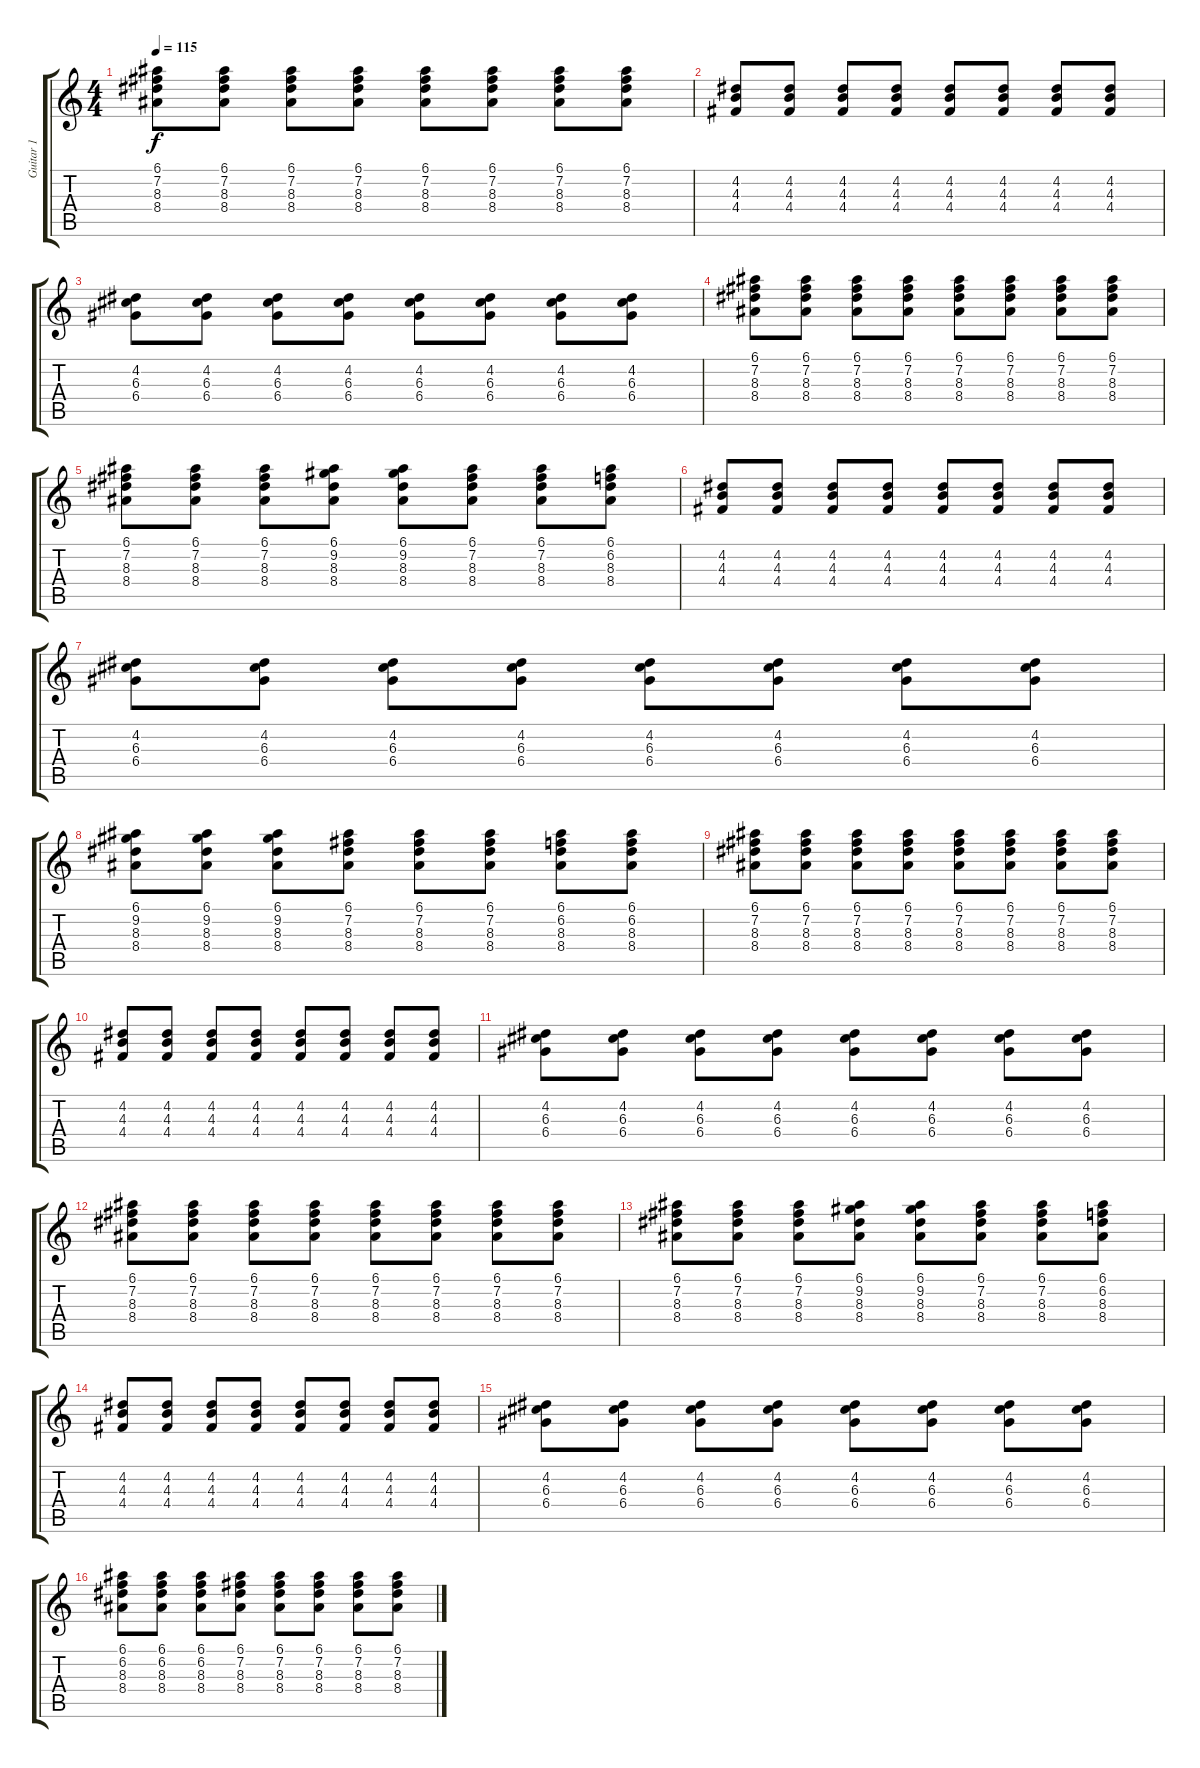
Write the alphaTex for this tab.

\track ("Guitar 1" "Guitar 1") {instrument overdrivenguitar}
\staff {score tabs}
\tuning (E4 B3 G3 D3 A2 E2) {hide}
\ts (4 4)
\tempo 115
\clef g2
\ks c
(6.1 7.2 8.3 8.4).8{dy f} (6.1 7.2 8.3 8.4).8 (6.1 7.2 8.3 8.4).8 (6.1 7.2 8.3 8.4).8 (6.1 7.2 8.3 8.4).8 (6.1 7.2 8.3 8.4).8 (6.1 7.2 8.3 8.4).8 (6.1 7.2 8.3 8.4).8 |
(4.2 4.3 4.4).8 (4.2 4.3 4.4).8 (4.2 4.3 4.4).8 (4.2 4.3 4.4).8 (4.2 4.3 4.4).8 (4.2 4.3 4.4).8 (4.2 4.3 4.4).8 (4.2 4.3 4.4).8 |
(4.2 6.3 6.4).8 (4.2 6.3 6.4).8 (4.2 6.3 6.4).8 (4.2 6.3 6.4).8 (4.2 6.3 6.4).8 (4.2 6.3 6.4).8 (4.2 6.3 6.4).8 (4.2 6.3 6.4).8 |
(6.1 7.2 8.3 8.4).8 (6.1 7.2 8.3 8.4).8 (6.1 7.2 8.3 8.4).8 (6.1 7.2 8.3 8.4).8 (6.1 7.2 8.3 8.4).8 (6.1 7.2 8.3 8.4).8 (6.1 7.2 8.3 8.4).8 (6.1 7.2 8.3 8.4).8 |
(6.1 7.2 8.3 8.4).8 (6.1 7.2 8.3 8.4).8 (6.1 7.2 8.3 8.4).8 (6.1 9.2 8.3 8.4).8 (6.1 9.2 8.3 8.4).8 (6.1 7.2 8.3 8.4).8 (6.1 7.2 8.3 8.4).8 (6.1 6.2 8.3 8.4).8 |
(4.2 4.3 4.4).8 (4.2 4.3 4.4).8 (4.2 4.3 4.4).8 (4.2 4.3 4.4).8 (4.2 4.3 4.4).8 (4.2 4.3 4.4).8 (4.2 4.3 4.4).8 (4.2 4.3 4.4).8 |
(4.2 6.3 6.4).8 (4.2 6.3 6.4).8 (4.2 6.3 6.4).8 (4.2 6.3 6.4).8 (4.2 6.3 6.4).8 (4.2 6.3 6.4).8 (4.2 6.3 6.4).8 (4.2 6.3 6.4).8 |
(6.1 9.2 8.3 8.4).8 (6.1 9.2 8.3 8.4).8 (6.1 9.2 8.3 8.4).8 (6.1 7.2 8.3 8.4).8 (6.1 7.2 8.3 8.4).8 (6.1 7.2 8.3 8.4).8 (6.1 6.2 8.3 8.4).8 (6.1 6.2 8.3 8.4).8 |
(6.1 7.2 8.3 8.4).8 (6.1 7.2 8.3 8.4).8 (6.1 7.2 8.3 8.4).8 (6.1 7.2 8.3 8.4).8 (6.1 7.2 8.3 8.4).8 (6.1 7.2 8.3 8.4).8 (6.1 7.2 8.3 8.4).8 (6.1 7.2 8.3 8.4).8 |
(4.2 4.3 4.4).8 (4.2 4.3 4.4).8 (4.2 4.3 4.4).8 (4.2 4.3 4.4).8 (4.2 4.3 4.4).8 (4.2 4.3 4.4).8 (4.2 4.3 4.4).8 (4.2 4.3 4.4).8 |
(4.2 6.3 6.4).8 (4.2 6.3 6.4).8 (4.2 6.3 6.4).8 (4.2 6.3 6.4).8 (4.2 6.3 6.4).8 (4.2 6.3 6.4).8 (4.2 6.3 6.4).8 (4.2 6.3 6.4).8 |
(6.1 7.2 8.3 8.4).8 (6.1 7.2 8.3 8.4).8 (6.1 7.2 8.3 8.4).8 (6.1 7.2 8.3 8.4).8 (6.1 7.2 8.3 8.4).8 (6.1 7.2 8.3 8.4).8 (6.1 7.2 8.3 8.4).8 (6.1 7.2 8.3 8.4).8 |
(6.1 7.2 8.3 8.4).8 (6.1 7.2 8.3 8.4).8 (6.1 7.2 8.3 8.4).8 (6.1 9.2 8.3 8.4).8 (6.1 9.2 8.3 8.4).8 (6.1 7.2 8.3 8.4).8 (6.1 7.2 8.3 8.4).8 (6.1 6.2 8.3 8.4).8 |
(4.2 4.3 4.4).8 (4.2 4.3 4.4).8 (4.2 4.3 4.4).8 (4.2 4.3 4.4).8 (4.2 4.3 4.4).8 (4.2 4.3 4.4).8 (4.2 4.3 4.4).8 (4.2 4.3 4.4).8 |
(4.2 6.3 6.4).8 (4.2 6.3 6.4).8 (4.2 6.3 6.4).8 (4.2 6.3 6.4).8 (4.2 6.3 6.4).8 (4.2 6.3 6.4).8 (4.2 6.3 6.4).8 (4.2 6.3 6.4).8 |
(6.1 6.2 8.3 8.4).8 (6.1 6.2 8.3 8.4).8 (6.1 6.2 8.3 8.4).8 (6.1 7.2 8.3 8.4).8 (6.1 7.2 8.3 8.4).8 (6.1 7.2 8.3 8.4).8 (6.1 7.2 8.3 8.4).8 (6.1 7.2 8.3 8.4).8
